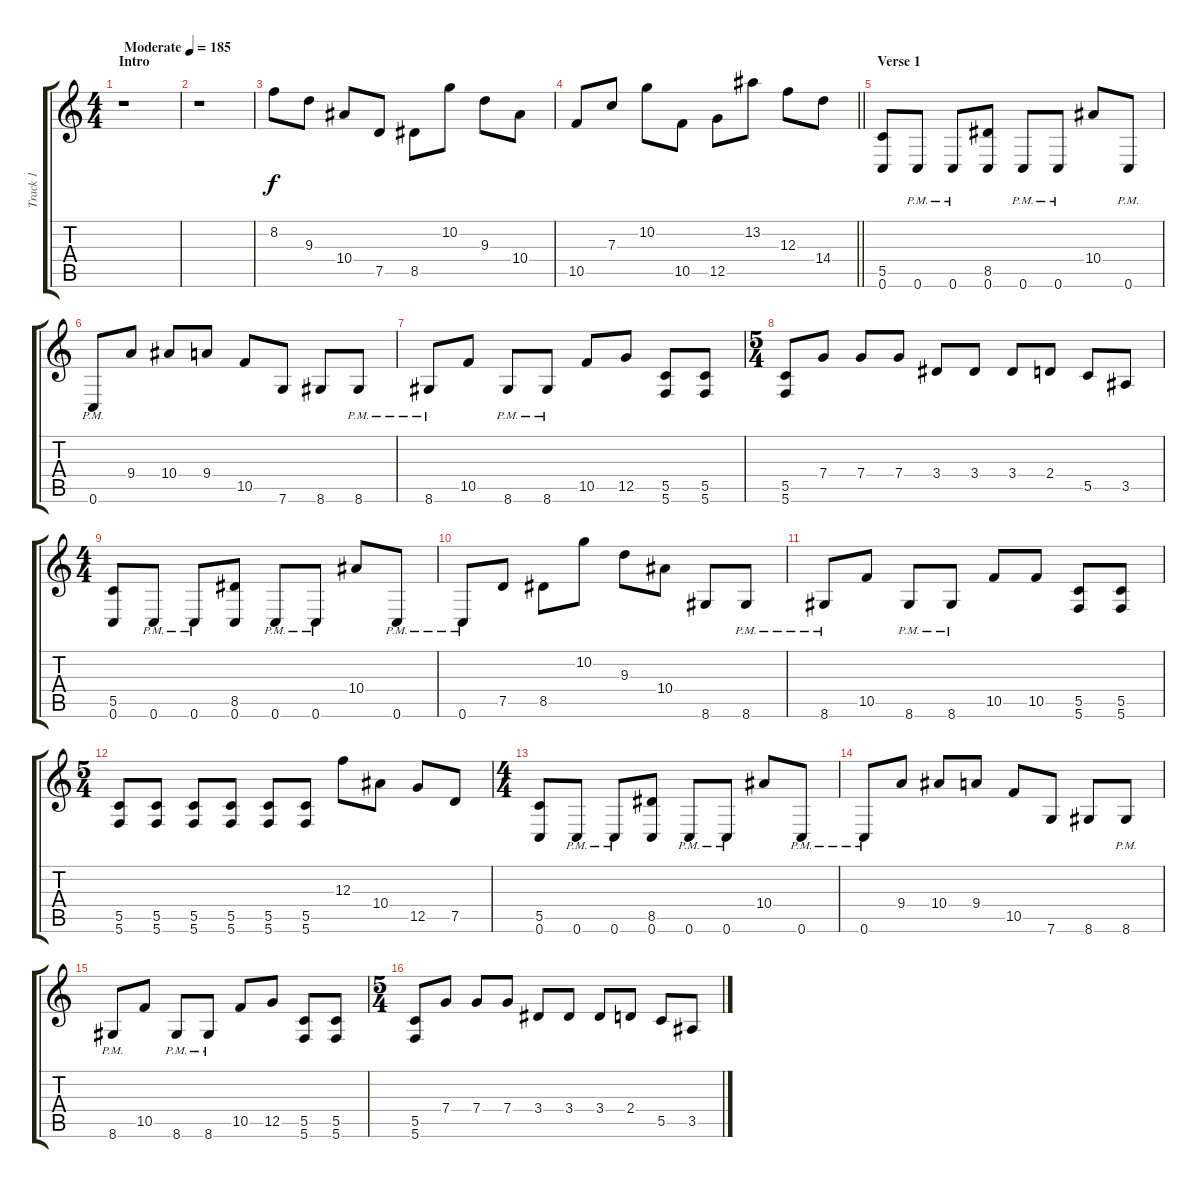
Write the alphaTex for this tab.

\track ("Track 1" "Track 1") {instrument distortionguitar}
\staff {score tabs}
\tuning (D4 A3 F3 C3 G2 C2) {hide}
\ts (4 4)
\section ("" "Intro")
\tempo (185 "Moderate")
\clef g2
\ks c
r.1{dy f instrument distortionguitar} |
r.1 |
8.2.8 9.3.8 10.4.8 7.5.8 8.5.8 10.2.8 9.3.8 10.4.8 |
\barLineRight lightlight
10.5.8 7.3.8 10.2.8 10.5.8 12.5.8 13.2.8 12.3.8 14.4.8 |
\section ("" "Verse 1")
(5.5 0.6).8 0.6{pm}.8 0.6{pm}.8 (8.5 0.6).8 0.6{pm}.8 0.6{pm}.8 10.4.8 0.6{pm}.8 |
0.6{pm}.8 9.4.8 10.4.8 9.4.8 10.5.8 7.6.8 8.6.8 8.6{pm}.8 |
8.6{pm}.8 10.5.8 8.6{pm}.8 8.6{pm}.8 10.5.8 12.5.8 (5.5 5.6).8 (5.5 5.6).8 |
\ts (5 4)
(5.5 5.6).8 7.4.8 7.4.8 7.4.8 3.4.8 3.4.8 3.4.8 2.4.8 5.5.8 3.5.8 |
\ts (4 4)
(5.5 0.6).8 0.6{pm}.8 0.6{pm}.8 (8.5 0.6).8 0.6{pm}.8 0.6{pm}.8 10.4.8 0.6{pm}.8 |
0.6{pm}.8 7.5.8 8.5.8 10.2.8 9.3.8 10.4.8 8.6.8 8.6{pm}.8 |
8.6{pm}.8 10.5.8 8.6{pm}.8 8.6{pm}.8 10.5.8 10.5.8 (5.5 5.6).8 (5.5 5.6).8 |
\ts (5 4)
(5.5 5.6).8 (5.5 5.6).8 (5.5 5.6).8 (5.5 5.6).8 (5.5 5.6).8 (5.5 5.6).8 12.3.8 10.4.8 12.5.8 7.5.8 |
\ts (4 4)
(5.5 0.6).8 0.6{pm}.8 0.6{pm}.8 (8.5 0.6).8 0.6{pm}.8 0.6{pm}.8 10.4.8 0.6{pm}.8 |
0.6{pm}.8 9.4.8 10.4.8 9.4.8 10.5.8 7.6.8 8.6.8 8.6{pm}.8 |
8.6{pm}.8 10.5.8 8.6{pm}.8 8.6{pm}.8 10.5.8 12.5.8 (5.5 5.6).8 (5.5 5.6).8 |
\ts (5 4)
(5.5 5.6).8 7.4.8 7.4.8 7.4.8 3.4.8 3.4.8 3.4.8 2.4.8 5.5.8 3.5.8
